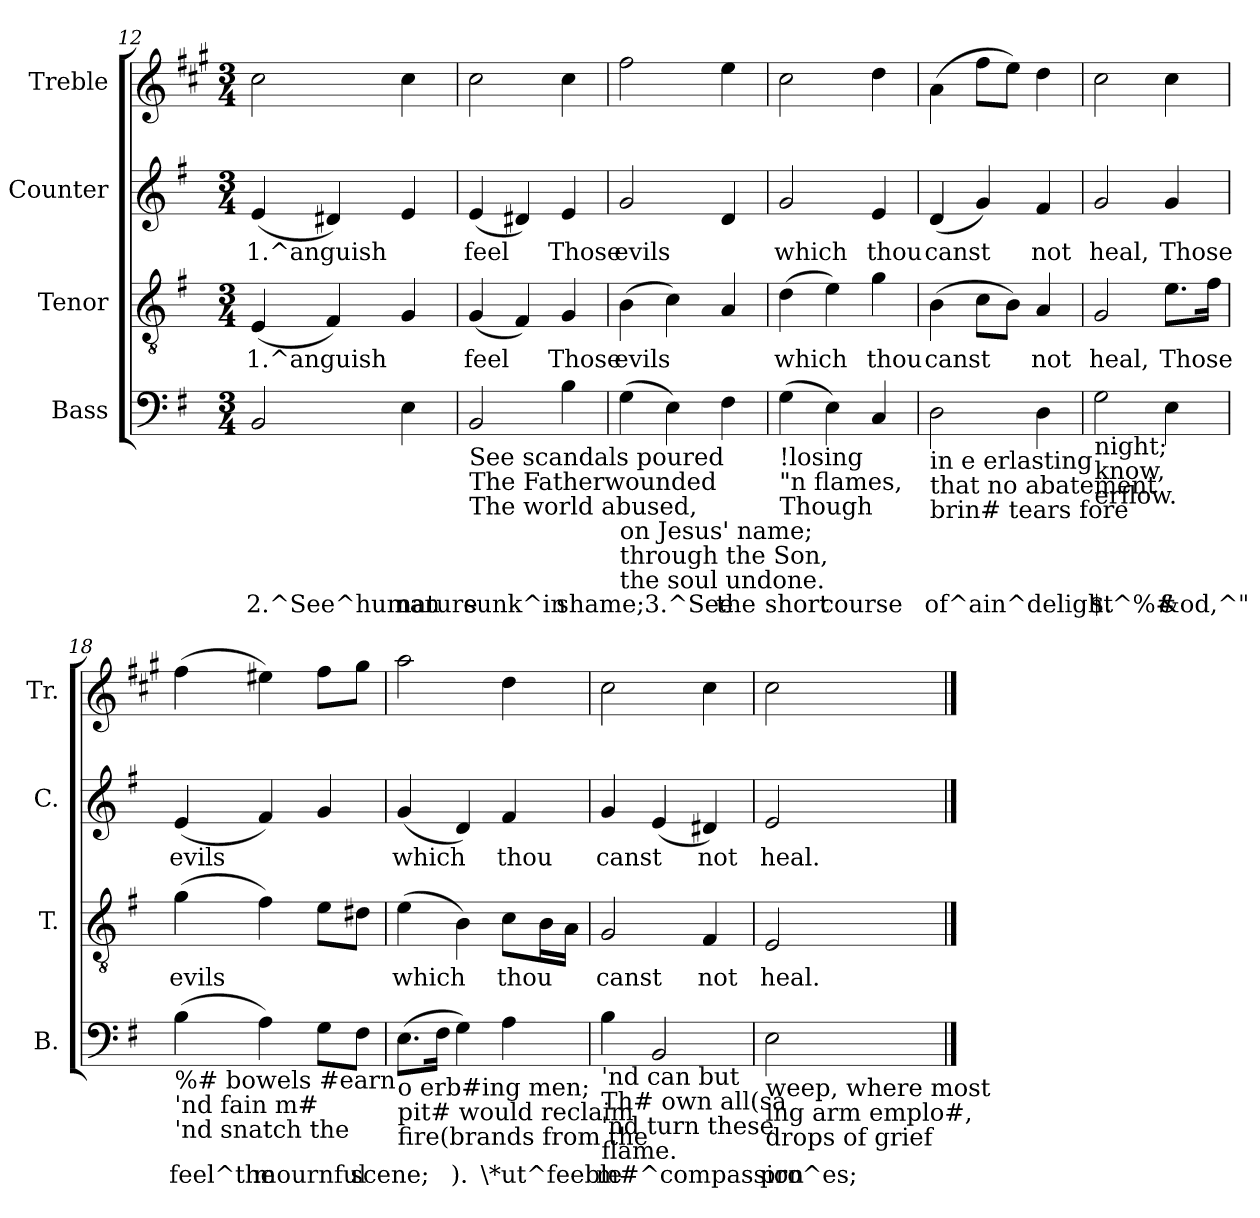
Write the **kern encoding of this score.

**kern	**text	**kern	**text	**kern	**text	**kern
*part4	*part4	*part3	*part3	*part2	*part2	*part1
*staff4	*staff4	*staff3	*staff3	*staff2	*staff2	*staff1
*I"Bass	*	*I"Tenor	*	*I"Counter	*	*I"Treble
*I'B.	*	*I'T.	*	*I'C.	*	*I'Tr.
!!LO:LB:g=z
*clefF4	*	*clefGv2	*	*clefG2	*	*clefG2
*	*	*	*	*	*	*ITrd1c2
*k[f#]	*	*k[f#]	*	*k[f#]	*	*k[f#]
*G:	*	*G:	*	*G:	*	*G:
*M3/4	*	*M3/4	*	*M3/4	*	*M3/4
=12	=12	=12	=12	=12	=12	=12
!	!LO:LY:b:rj	!	!LO:LY:b:rj	!	!LO:LY:b:rj	!
2BB/	2.^See^human	(<4E/	1.^anguish	(<4e/	1.^anguish	2b\
!	!	!	!LO:LY:b:rj	!	!LO:LY:b:rj	!
.	.	4F#/)	.	4d#X/)	.	.
!	!LO:LY:b:rj	!	!LO:LY:b:rj	!	!LO:LY:b:rj	!
4E\	nature	4G/	.	4e/	.	4b\
=13	=13	=13	=13	=13	=13	=13
!LO:TX:b:t=See scandals poured	!	!	!	!	!	!
!LO:TX:b:t=The Fatherwounded	!	!	!	!	!	!
!LO:TX:b:t=The world abused,	!	!	!	!	!	!
!	!LO:LY:b:rj	!	!LO:LY:b:rj	!	!LO:LY:b:rj	!
2BB/	sunk^in	(<4G/	feel	(<4e/	feel	2b\
!	!	!	!LO:LY:b:rj	!	!LO:LY:b:rj	!
.	.	4F#/)	.	4d#X/)	.	.
!	!LO:LY:b:rj	!	!LO:LY:b:rj	!	!LO:LY:b:rj	!
4B\	shame;	4G/	Those	4e/	Those	4b\
=14	=14	=14	=14	=14	=14	=14
!LO:TX:b:t=on Jesus' name;	!	!	!	!	!	!
!LO:TX:b:t=through the Son,	!	!	!	!	!	!
!LO:TX:b:t=the soul undone.	!	!	!	!	!	!
!	!LO:LY:b:rj	!	!LO:LY:b:rj	!	!LO:LY:b:rj	!
(>4G\	.	(>4B\	evils	2g/	evils	2ee\
!	!LO:LY:b:rj	!	!LO:LY:b:rj	!	!	!
4E\)	3.^See	4c\)	.	.	.	.
!	!LO:LY:b:rj	!	!LO:LY:b:rj	!	!LO:LY:b:rj	!
4F#\	the	4A/	.	4d/	.	4dd\
=15	=15	=15	=15	=15	=15	=15
!LO:TX:b:t=!losing	!	!	!	!	!	!
!LO:TX:b:t="n flames,	!	!	!	!	!	!
!LO:TX:b:t=Though	!	!	!	!	!	!
!	!LO:LY:b:rj	!	!LO:LY:b:rj	!	!LO:LY:b:rj	!
(>4G\	short	(>4d\	which	2g/	which	2b>\
!	!LO:LY:b:rj	!	!LO:LY:b:rj	!	!	!
4E\)	course	4e\)	.	.	.	.
!	!LO:LY:b:rj	!	!LO:LY:b:rj	!	!LO:LY:b:rj	!
4C/	.	4g\	thou	4e/	thou	4cc\
=16	=16	=16	=16	=16	=16	=16
!LO:TX:b:t=in e erlasting	!	!	!	!	!	!
!LO:TX:b:t=that no abatement	!	!	!	!	!	!
!LO:TX:b:t=brin# tears fore	!	!	!	!	!	!
!	!LO:LY:b:rj	!	!LO:LY:b:rj	!	!LO:LY:b:rj	!
2D\	of^ain^delight	(>4B\	canst	(<4d/	canst	(>4g\
!	!	!	!LO:LY:b:rj	!	!LO:LY:b:rj	!
.	.	8c\L	.	4g/)	.	8ee\L
!	!	!	!LO:LY:b:rj	!	!	!
.	.	8B\J)	.	.	.	8dd\J)
!	!LO:LY:b:rj	!	!LO:LY:b:rj	!	!LO:LY:b:rj	!
4D\	.	4A/	not	4f#/	not	4cc\
=17	=17	=17	=17	=17	=17	=17
!LO:TX:b:t=night;	!	!	!	!	!	!
!LO:TX:b:t=know,	!	!	!	!	!	!
!LO:TX:b:t=erflow.	!	!	!	!	!	!
!	!LO:LY:b:rj	!	!LO:LY:b:rj	!	!LO:LY:b:rj	!
2G\	$.^%#	2G/	heal,	2g/	heal,	2b\
!	!LO:LY:b:rj	!	!LO:LY:b:rj	!	!LO:LY:b:rj	!
4E\	&od,^"	8.e\L	Those	4g/	Those	4b\
!	!	!	!LO:LY:b:rj	!	!	!
.	.	16f#\J	.	.	.	.
=18	=18	=18	=18	=18	=18	=18
!LO:TX:b:t=%# bowels #earn	!	!	!	!	!	!
!LO:TX:b:t='nd fain m#	!	!	!	!	!	!
!LO:TX:b:t='nd snatch the	!	!	!	!	!	!
!	!LO:LY:b:rj	!	!LO:LY:b:rj	!	!LO:LY:b:rj	!
(>4B\	feel^the	(>4g\	evils	(<4e/	evils	(>4ee\
!	!LO:LY:b:rj	!	!LO:LY:b:rj	!	!LO:LY:b:rj	!
4A\)	mournful	4f#\)	.	4f#/)	.	4dd#X\)
!	!LO:LY:b:rj	!	!LO:LY:b:rj	!	!LO:LY:b:rj	!
8G\L	.	8e\L	.	4g/	.	8ee\L
!	!LO:LY:b:rj	!	!LO:LY:b:rj	!	!	!
8F#\J	scene;	8d#X\J	.	.	.	8ff#\J
=19	=19	=19	=19	=19	=19	=19
!LO:TX:b:t=o erb#ing men;	!	!	!	!	!	!
!LO:TX:b:t=pit# would reclaim	!	!	!	!	!	!
!LO:TX:b:t=fire(brands from the	!	!	!	!	!	!
!	!LO:LY:b:rj	!	!LO:LY:b:rj	!	!LO:LY:b:rj	!
(>8.E\L	.	(>4e\	which	(<4g/	which	2gg\
!	!LO:LY:b:rj	!	!	!	!	!
16F#\J	.	.	.	.	.	.
!	!LO:LY:b:rj	!	!LO:LY:b:rj	!	!LO:LY:b:rj	!
4G\)	).	4B\)	.	4d/)	.	.
!	!LO:LY:b:rj	!	!LO:LY:b:rj	!	!LO:LY:b:rj	!
4A\	\*ut^feeble	8c\L	thou	4f#/	thou	4cc\
!	!	!	!LO:LY:b:rj	!	!	!
.	.	16B\	.	.	.	.
!	!	!	!LO:LY:b:rj	!	!	!
.	.	16A\J	.	.	.	.
=20	=20	=20	=20	=20	=20	=20
!LO:TX:b:t='nd can but	!	!	!	!	!	!
!LO:TX:b:t=Th# own all(sa	!	!	!	!	!	!
!LO:TX:b:t='nd turn these	!	!	!	!	!	!
!LO:TX:b:t=flame.	!	!	!	!	!	!
!	!LO:LY:b:rj	!	!LO:LY:b:rj	!	!LO:LY:b:rj	!
4B\	m#^compassion	2G/	canst	4g/	canst	2b\
!	!LO:LY:b:rj	!	!	!	!LO:LY:b:rj	!
2BB/	.	.	.	(<4e/	.	.
!	!	!	!LO:LY:b:rj	!	!LO:LY:b:rj	!
.	.	4F#/	not	4d#X/)	not	4b\
=21	=21	=21	=21	=21	=21	=21
!LO:TX:b:t=weep, where most	!	!	!	!	!	!
!LO:TX:b:t=ing arm emplo#,	!	!	!	!	!	!
!LO:TX:b:t=drops of grief	!	!	!	!	!	!
!	!LO:LY:b:rj	!	!LO:LY:b:rj	!	!LO:LY:b:rj	!
2E\	pro^es;	2E/	heal.	2e/	heal.	2b\
==	==	==	==	==	==	==
*-	*-	*-	*-	*-	*-	*-
